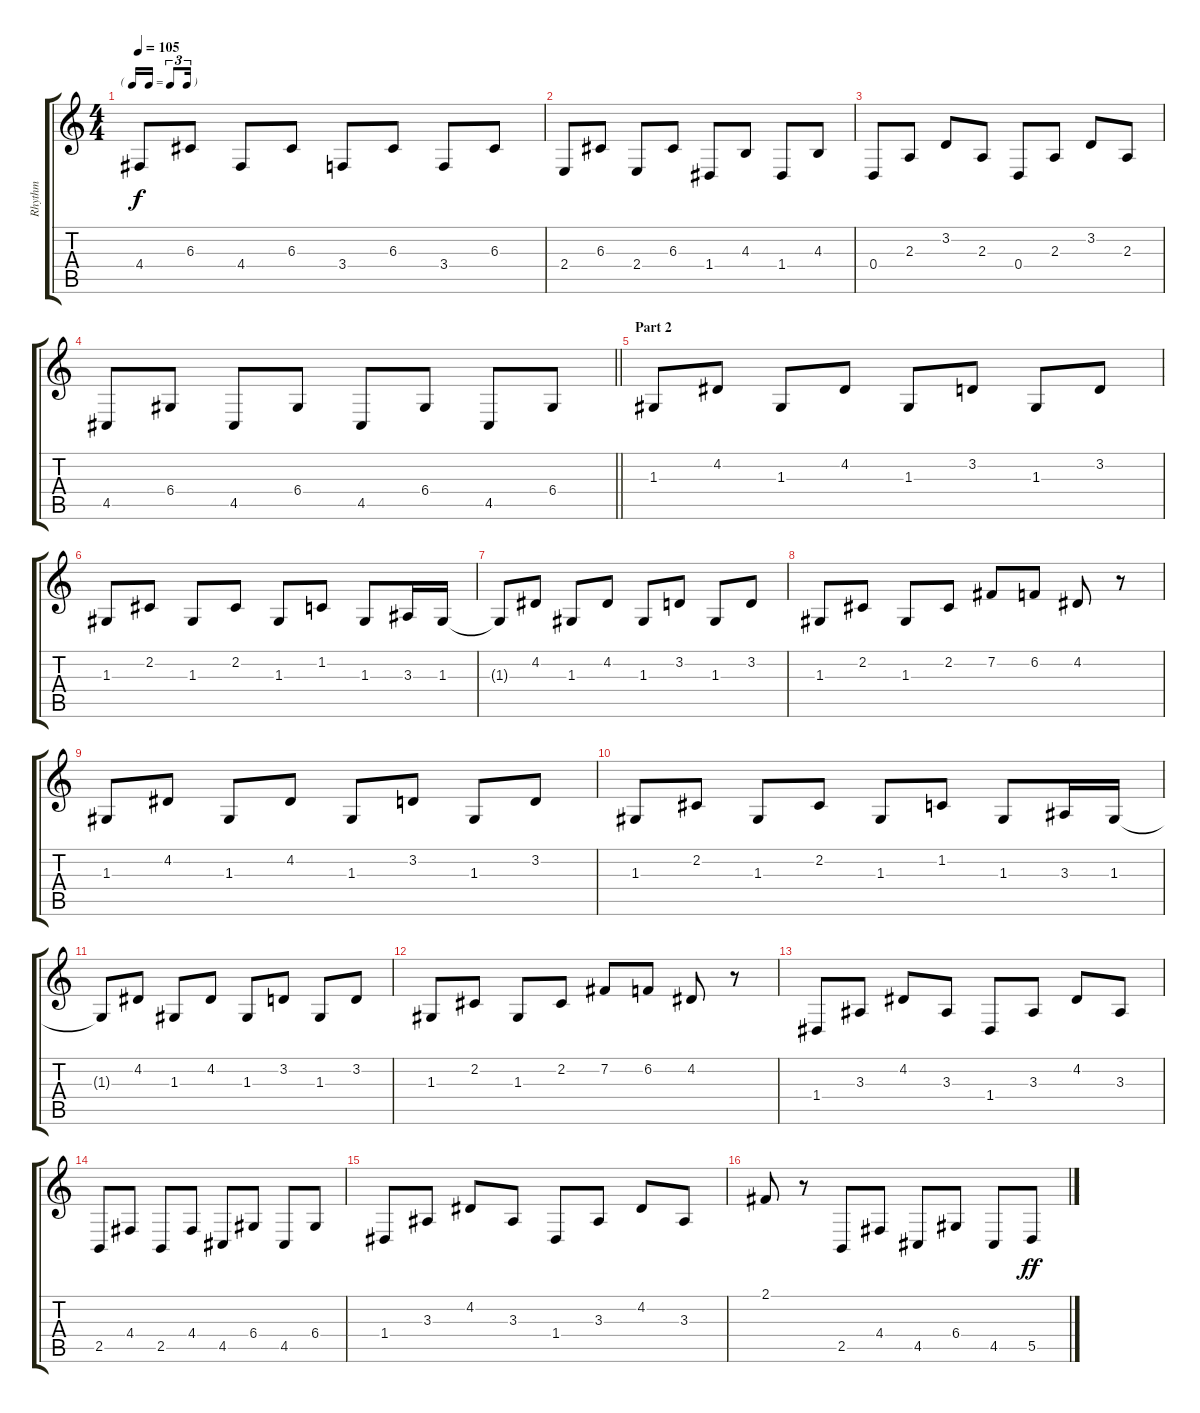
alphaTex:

\track ("Rhythm" "Rhythm") {instrument lead2sawtooth}
\staff {score tabs}
\tuning (E4 B3 G3 D3 A2 E2) {hide}
\ts (4 4)
\tf triplet16th
\tempo 105
\clef g2
\ks c
4.4.8{dy f} 6.3.8 4.4.8 6.3.8 3.4.8 6.3.8 3.4.8 6.3.8 |
2.4.8 6.3.8 2.4.8 6.3.8 1.4.8 4.3.8 1.4.8 4.3.8 |
0.4.8 2.3.8 3.2.8 2.3.8 0.4.8 2.3.8 3.2.8 2.3.8 |
\barLineRight lightlight
4.5.8 6.4.8 4.5.8 6.4.8 4.5.8 6.4.8 4.5.8 6.4.8 |
\section ("" "Part 2")
1.3.8 4.2.8 1.3.8 4.2.8 1.3.8 3.2.8 1.3.8 3.2.8 |
1.3.8 2.2.8 1.3.8 2.2.8 1.3.8 1.2.8 1.3.8 3.3.16 1.3.16 |
1.3{t}.8 4.2.8 1.3.8 4.2.8 1.3.8 3.2.8 1.3.8 3.2.8 |
1.3.8 2.2.8 1.3.8 2.2.8 7.2.8 6.2.8 4.2.8 r.8 |
1.3.8 4.2.8 1.3.8 4.2.8 1.3.8 3.2.8 1.3.8 3.2.8 |
1.3.8 2.2.8 1.3.8 2.2.8 1.3.8 1.2.8 1.3.8 3.3.16 1.3.16 |
1.3{t}.8 4.2.8 1.3.8 4.2.8 1.3.8 3.2.8 1.3.8 3.2.8 |
1.3.8 2.2.8 1.3.8 2.2.8 7.2.8 6.2.8 4.2.8 r.8 |
1.4.8 3.3.8 4.2.8 3.3.8 1.4.8 3.3.8 4.2.8 3.3.8 |
2.5.8 4.4.8 2.5.8 4.4.8 4.5.8 6.4.8 4.5.8 6.4.8 |
1.4.8 3.3.8 4.2.8 3.3.8 1.4.8 3.3.8 4.2.8 3.3.8 |
2.1.8 r.8 2.5.8 4.4.8 4.5.8 6.4.8 4.5.8 5.5.8{dy ff}
